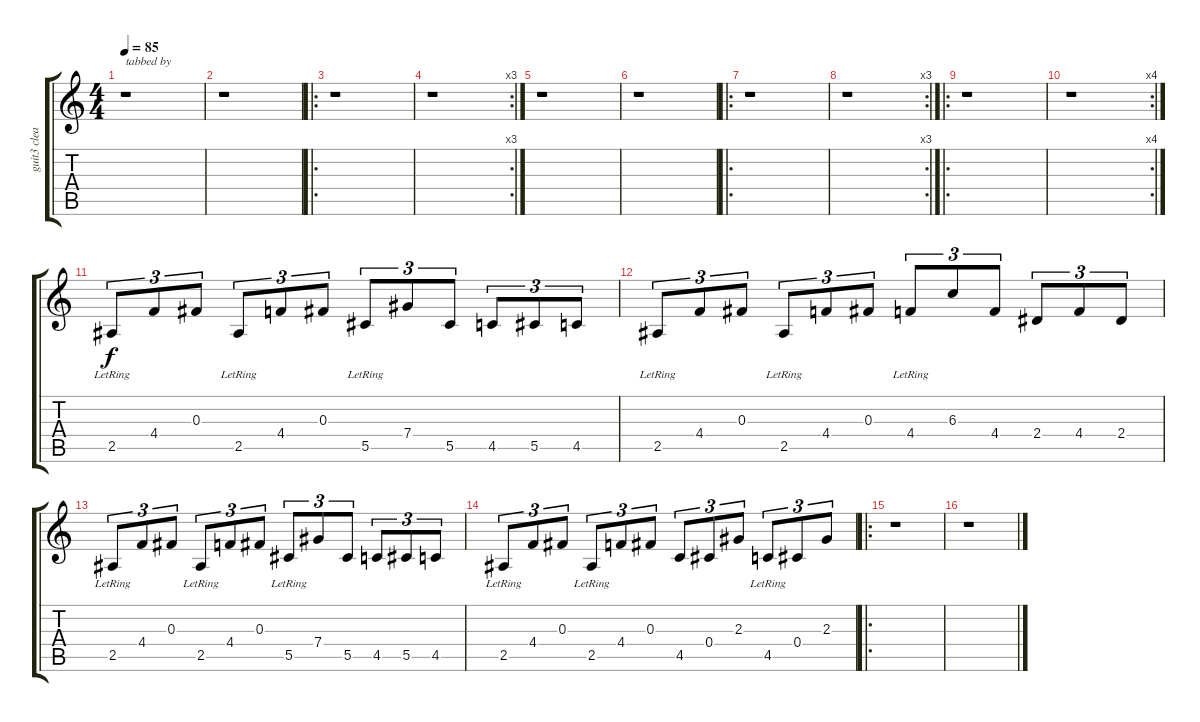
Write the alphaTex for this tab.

\track ("guit3 clean rythm" "guit3 clea") {instrument electricguitarclean}
\staff {score tabs}
\tuning (Eb4 Bb3 Gb3 Db3 Ab2 Eb2) {hide}
\ts (4 4)
\tempo 85
\clef g2
\ks c
r.1{txt "tabbed by" dy f instrument electricguitarclean} |
r.1 |
\ro
r.1 |
\rc 3
r.1 |
r.1 |
r.1 |
\ro
r.1 |
\rc 3
r.1 |
\ro
r.1 |
\rc 4
r.1 |
2.5{lr}.8{tu (3 2)} 4.4.8{tu (3 2)} 0.3.8{tu (3 2)} 2.5{lr}.8{tu (3 2)} 4.4.8{tu (3 2)} 0.3.8{tu (3 2)} 5.5{lr}.8{tu (3 2)} 7.4.8{tu (3 2)} 5.5.8{tu (3 2)} 4.5.8{tu (3 2)} 5.5.8{tu (3 2)} 4.5.8{tu (3 2)} |
2.5{lr}.8{tu (3 2)} 4.4.8{tu (3 2)} 0.3.8{tu (3 2)} 2.5{lr}.8{tu (3 2)} 4.4.8{tu (3 2)} 0.3.8{tu (3 2)} 4.4{lr}.8{tu (3 2)} 6.3.8{tu (3 2)} 4.4.8{tu (3 2)} 2.4.8{tu (3 2)} 4.4.8{tu (3 2)} 2.4.8{tu (3 2)} |
2.5{lr}.8{tu (3 2)} 4.4.8{tu (3 2)} 0.3.8{tu (3 2)} 2.5{lr}.8{tu (3 2)} 4.4.8{tu (3 2)} 0.3.8{tu (3 2)} 5.5{lr}.8{tu (3 2)} 7.4.8{tu (3 2)} 5.5.8{tu (3 2)} 4.5.8{tu (3 2)} 5.5.8{tu (3 2)} 4.5.8{tu (3 2)} |
2.5{lr}.8{tu (3 2)} 4.4.8{tu (3 2)} 0.3.8{tu (3 2)} 2.5{lr}.8{tu (3 2)} 4.4.8{tu (3 2)} 0.3.8{tu (3 2)} 4.5.8{tu (3 2)} 0.4.8{tu (3 2)} 2.3.8{tu (3 2)} 4.5{lr}.8{tu (3 2)} 0.4.8{tu (3 2)} 2.3.8{tu (3 2)} |
\ro
r.1 |
r.1
